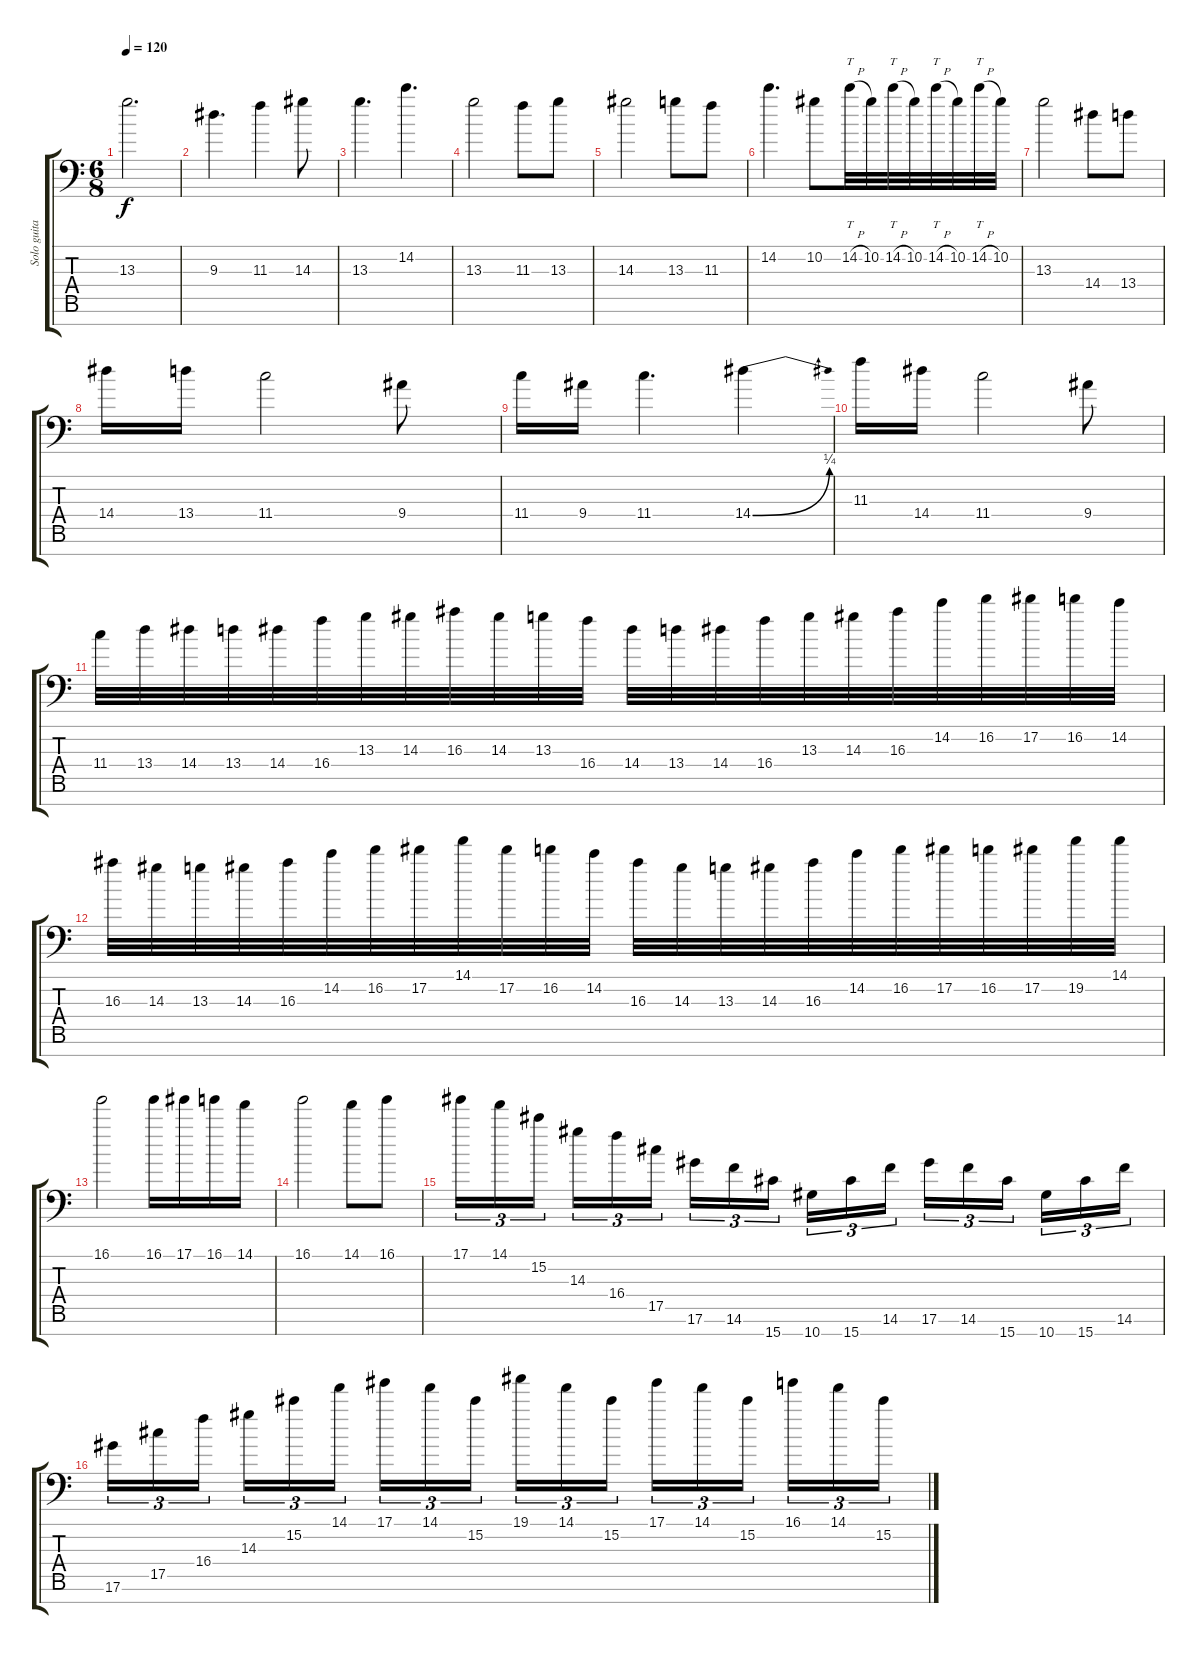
\track ("Solo guitar" "Solo guita") {instrument distortionguitar}
\staff {score tabs}
\tuning (Eb4 Bb3 Gb3 Db3 Ab2 Eb2 Bb1) {hide}
\ts (6 8)
\tempo 120
\clef f4
\ks c
13.3.2{d dy f} |
9.3.4{d} 11.3.4 14.3.8 |
13.3.4{d} 14.2.4{d} |
13.3.2 11.3.8 13.3.8 |
14.3.2 13.3.8 11.3.8 |
14.2.4{d} 10.2.8 14.2{h}.32{tt} 10.2.32 14.2{h}.32{tt} 10.2.32 14.2{h}.32{tt} 10.2.32 14.2{h}.32{tt} 10.2.32 |
13.3.2 14.4.8 13.4.8 |
14.4.16 13.4.16 11.4.2 9.4.8 |
11.4.16 9.4.16 11.4.4{d} 14.4{be (bend 0 0 60 1)}.4 |
11.3.16 14.4.16 11.4.2 9.4.8 |
11.4.32 13.4.32 14.4.32 13.4.32 14.4.32 16.4.32 13.3.32 14.3.32 16.3.32 14.3.32 13.3.32 16.4.32 14.4.32 13.4.32 14.4.32 16.4.32 13.3.32 14.3.32 16.3.32 14.2.32 16.2.32 17.2.32 16.2.32 14.2.32 |
16.3.32 14.3.32 13.3.32 14.3.32 16.3.32 14.2.32 16.2.32 17.2.32 14.1.32 17.2.32 16.2.32 14.2.32 16.3.32 14.3.32 13.3.32 14.3.32 16.3.32 14.2.32 16.2.32 17.2.32 16.2.32 17.2.32 19.2.32 14.1.32 |
16.1.2 16.1.16 17.1.16 16.1.16 14.1.16 |
16.1.2 14.1.8 16.1.8 |
17.1.16{tu (3 2)} 14.1.16{tu (3 2)} 15.2.16{tu (3 2) beam splitsecondary} 14.3.16{tu (3 2)} 16.4.16{tu (3 2)} 17.5.16{tu (3 2) beam splitsecondary} 17.6.16{tu (3 2)} 14.6.16{tu (3 2)} 15.7.16{tu (3 2)} 10.7.16{tu (3 2)} 15.7.16{tu (3 2)} 14.6.16{tu (3 2) beam splitsecondary} 17.6.16{tu (3 2)} 14.6.16{tu (3 2)} 15.7.16{tu (3 2) beam splitsecondary} 10.7.16{tu (3 2)} 15.7.16{tu (3 2)} 14.6.16{tu (3 2)} |
17.6.16{tu (3 2)} 17.5.16{tu (3 2)} 16.4.16{tu (3 2) beam splitsecondary} 14.3.16{tu (3 2)} 15.2.16{tu (3 2)} 14.1.16{tu (3 2) beam splitsecondary} 17.1.16{tu (3 2)} 14.1.16{tu (3 2)} 15.2.16{tu (3 2)} 19.1.16{tu (3 2)} 14.1.16{tu (3 2)} 15.2.16{tu (3 2) beam splitsecondary} 17.1.16{tu (3 2)} 14.1.16{tu (3 2)} 15.2.16{tu (3 2) beam splitsecondary} 16.1.16{tu (3 2)} 14.1.16{tu (3 2)} 15.2.16{tu (3 2)}
